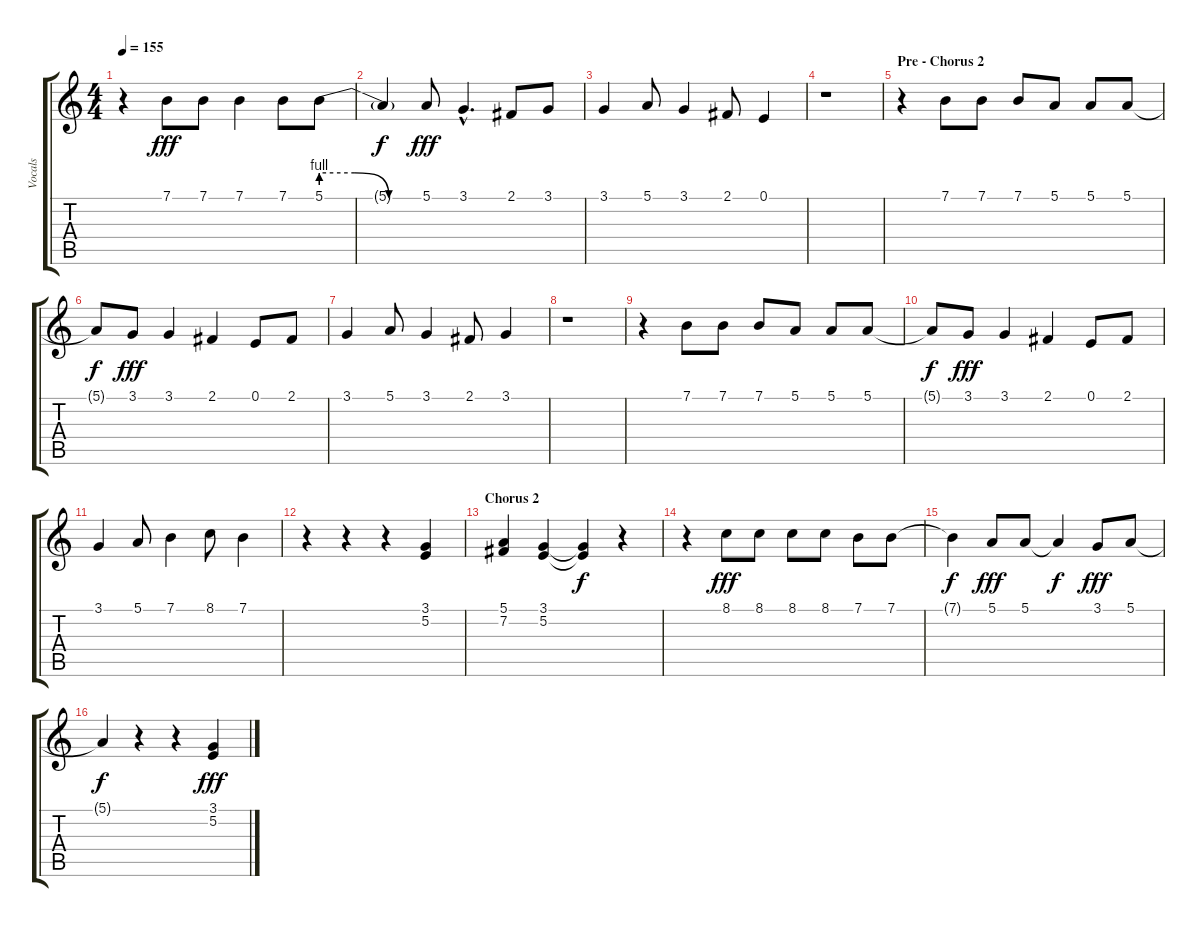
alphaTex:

\track ("Vocals" "Vocals") {instrument lead8bassandlead}
\staff {score tabs}
\tuning (E4 B3 G3 D3 A2 E2) {hide}
\ts (4 4)
\tempo 155
\clef g2
\ks c
r.4{dy fff} 7.1.8 7.1.8 7.1.4 7.1.8 5.1{be (custom 0 4 20 4 40 0 60 0)}.8 |
5.1{t}.4{dy f} 5.1.8{dy fff} 3.1{hac}.4{d} 2.1.8 3.1.8 |
3.1.4 5.1.8 3.1.4 2.1.8 0.1.4 |
r.1 |
\section ("" "Pre - Chorus 2")
r.4 7.1.8 7.1.8 7.1.8 5.1.8 5.1.8 5.1.8 |
5.1{t}.8{dy f} 3.1.8{dy fff} 3.1.4 2.1.4 0.1.8 2.1.8 |
3.1.4 5.1.8 3.1.4 2.1.8 3.1.4 |
r.1 |
r.4 7.1.8 7.1.8 7.1.8 5.1.8 5.1.8 5.1.8 |
5.1{t}.8{dy f} 3.1.8{dy fff} 3.1.4 2.1.4 0.1.8 2.1.8 |
3.1.4 5.1.8 7.1.4 8.1.8 7.1.4 |
r.4 r.4 r.4 (3.1 5.2).4 |
\section ("" "Chorus 2")
(5.1 7.2).4 (3.1 5.2).4 (3.1{t} 5.2{t}).4{dy f} r.4 |
r.4 8.1.8{dy fff} 8.1.8 8.1.8 8.1.8 7.1.8 7.1.8 |
7.1{t}.4{dy f} 5.1.8{dy fff} 5.1.8 5.1{t}.4{dy f} 3.1.8{dy fff} 5.1.8 |
5.1{t}.4{dy f} r.4 r.4 (3.1 5.2).4{dy fff}
